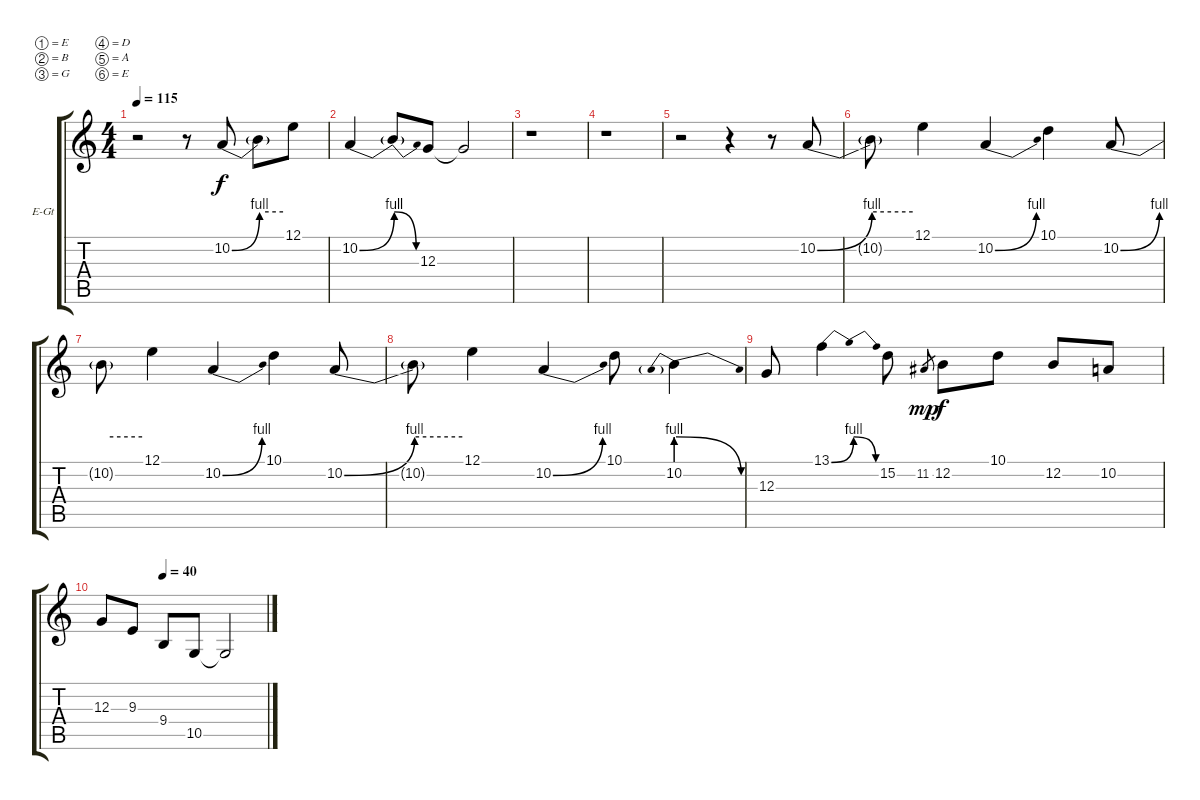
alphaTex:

\bracketExtendMode groupsimilarinstruments
\firstSystemTrackNameOrientation horizontal
\otherSystemsTrackNameOrientation horizontal
\track ("Guitar 2" "E-Gt") {instrument overdrivenguitar}
\staff {score tabs}
\tuning (E3 B2 G2 D2 A1 E1)
\ts (4 4)
\tempo 115
\clef g2
\ks c
r.2{dy f} r.8 10.2{be (bend 0 0 60 4)}.8 10.2{be (hold 0 4 60 4) t}.8 12.1.8 |
10.2{be (bend 0 0 60 4)}.4 10.2{be (release 0 4 60 0) t}.8 12.3.8 12.3{t}.2 |
r.1 |
r.1 |
r.2 r.4 r.8 10.2{be (bend 0 0 60 4)}.8 |
10.2{be (hold 0 4 60 4) t}.8 12.1.4 10.2{be (bend 0 0 60 4)}.4 10.1.4 10.2{be (bend 0 0 60 4)}.8 |
10.2{be (hold 0 4 60 4) t}.8 12.1.4 10.2{be (bend 0 0 60 4)}.4 10.1.4 10.2{be (bend 0 0 60 4)}.8 |
10.2{be (hold 0 4 60 4) t}.8 12.1.4 10.2{be (bend 0 0 60 4)}.4 10.1.8 10.2{be (prebendrelease 0 4 60 0)}.4 |
12.3.8 13.1{be (bendrelease 0 0 30 4 30 4 60 0)}.4 15.2.8 11.2.8{gr dy mp} 12.2.8{dy f} 10.1.8 12.2.8 10.2.8 |
\tempo (40 0.375)
12.3.8 9.3.8 9.4.8 10.5.8 10.5{t}.2
